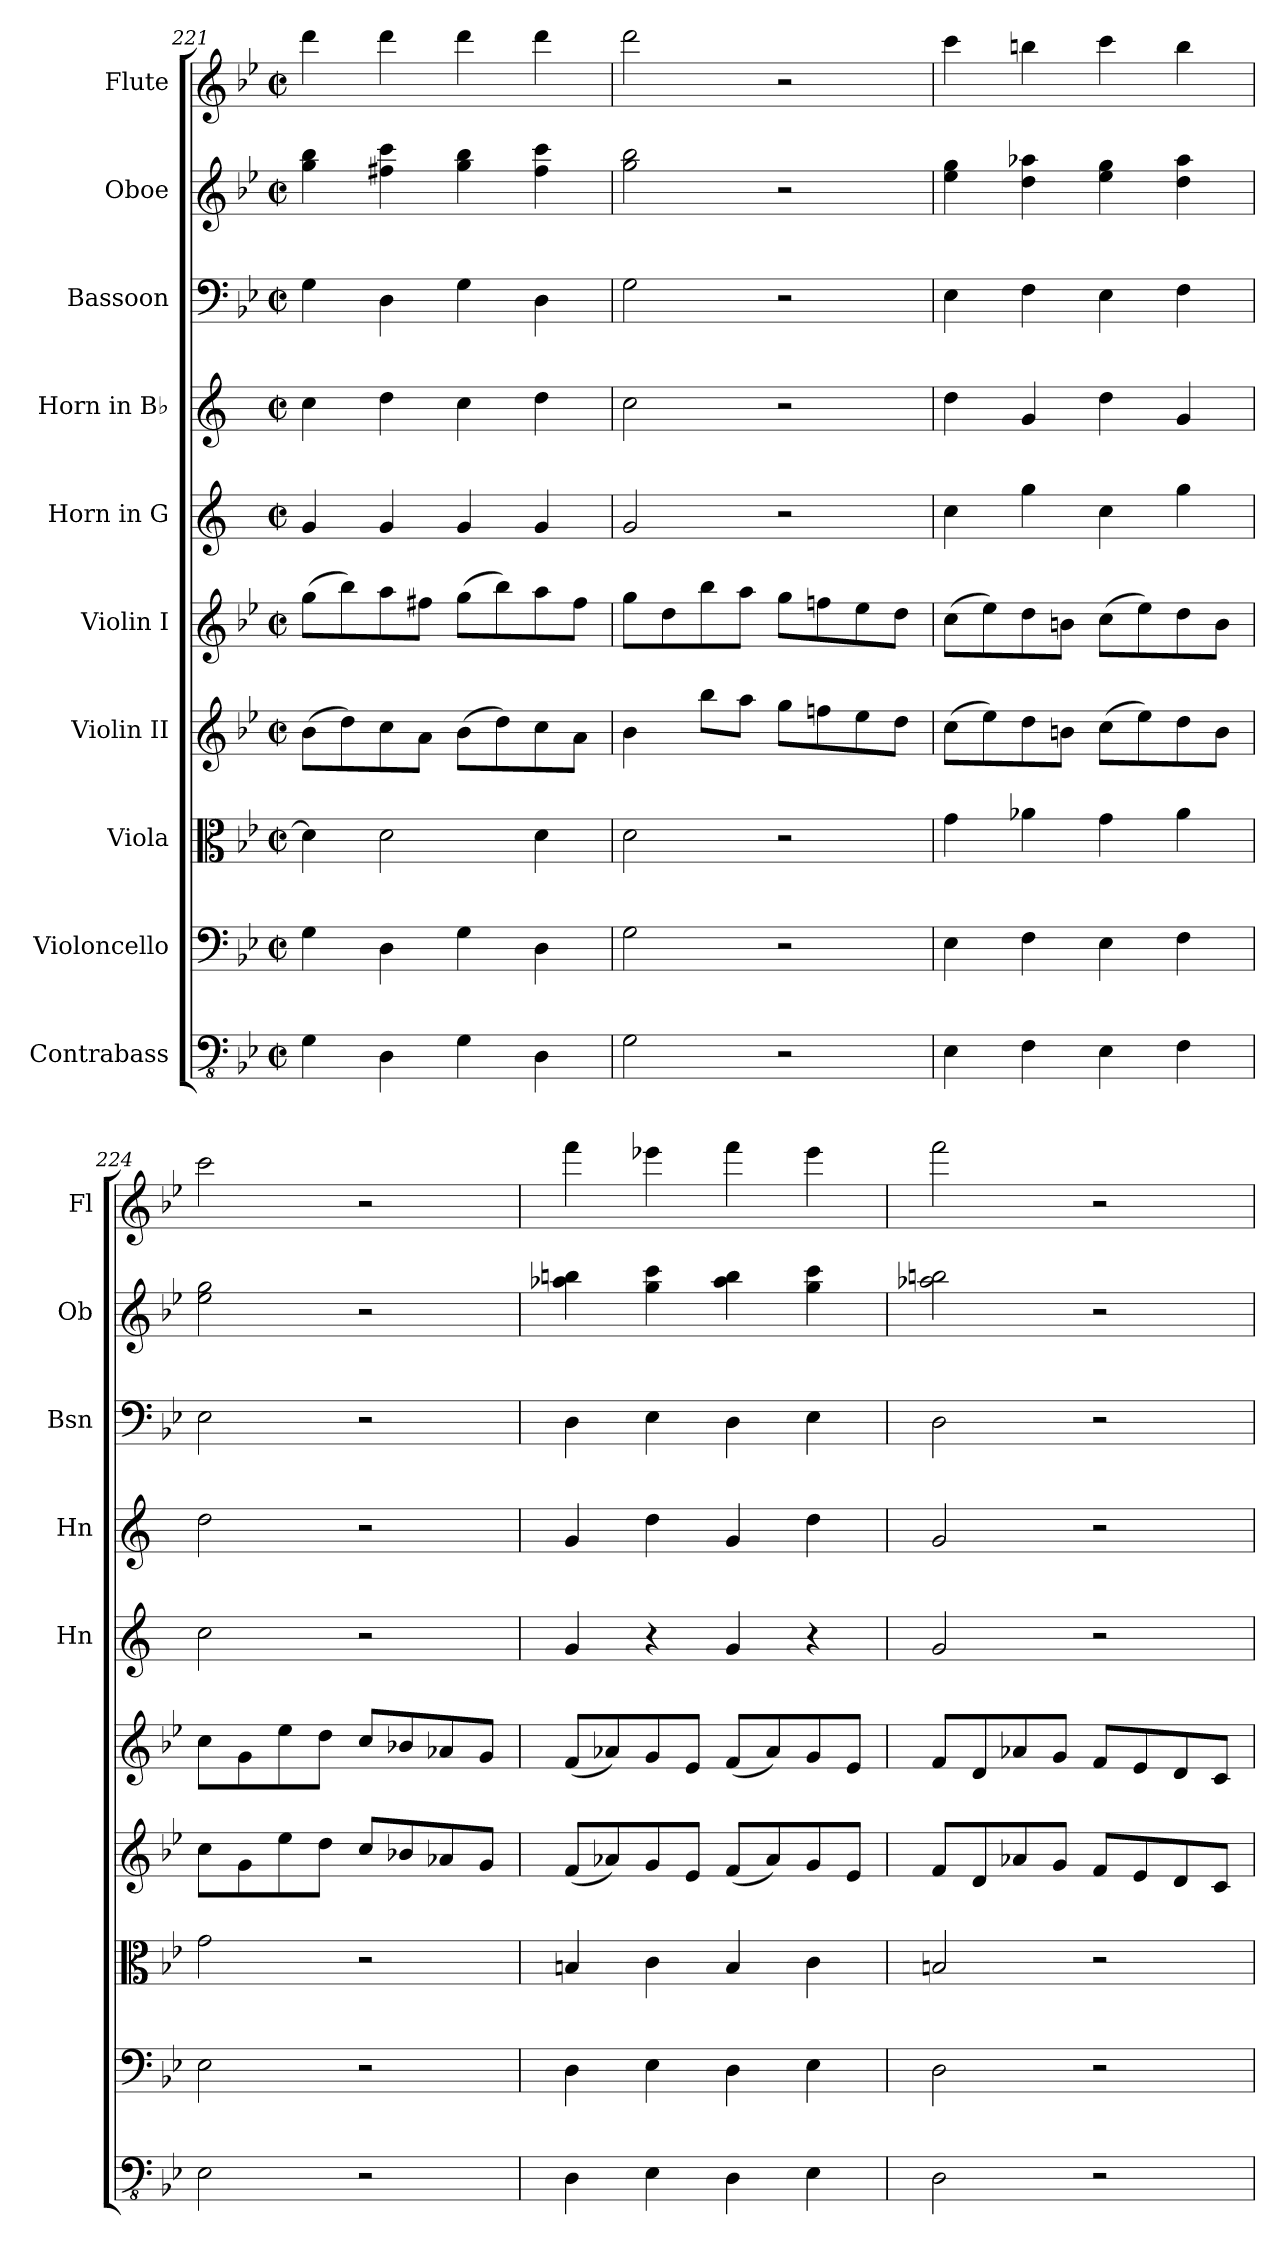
**kern	**kern	**kern	**kern	**kern	**kern	**kern	**kern	**kern	**kern
*part10	*part9	*part8	*part7	*part6	*part5	*part4	*part3	*part2	*part1
*staff10	*staff9	*staff8	*staff7	*staff6	*staff5	*staff4	*staff3	*staff2	*staff1
*I"Contrabass	*I"Violoncello	*I"Viola	*I"Violin II	*I"Violin I	*I"Horn in G	*I"Horn in B♭	*I"Bassoon	*I"Oboe	*I"Flute
*	*	*	*	*	*I'Hn	*I'Hn	*I'Bsn	*I'Ob	*I'Fl
!!LO:PB:g=z
*clefFv4	*clefF4	*clefC3	*clefG2	*clefG2	*clefG2	*clefG2	*clefF4	*clefG2	*clefG2
*	*	*	*	*	*ITrd3c5	*ITrd1c2	*	*	*
*k[b-e-]	*k[b-e-]	*k[b-e-]	*k[b-e-]	*k[b-e-]	*k[f#]	*k[b-e-]	*k[b-e-]	*k[b-e-]	*k[b-e-]
*M2/2	*M2/2	*M2/2	*M2/2	*M2/2	*M2/2	*M2/2	*M2/2	*M2/2	*M2/2
*met(c|)	*met(c|)	*met(c|)	*met(c|)	*met(c|)	*met(c|)	*met(c|)	*met(c|)	*met(c|)	*met(c|)
=221	=221	=221	=221	=221	=221	=221	=221	=221	=221
4GG\	4G\	4d\]	(>8b-\L	(>8gg\L	4d/	4b-\	4G\	4gg\ 4bb-\	4ddd\
.	.	.	8dd\)	8bb-\)	.	.	.	.	.
4DD\	4D\	2d\	8cc\	8aa\	4d/	4cc\	4D\	4ff#X\ 4ccc\	4ddd\
.	.	.	8a\J	8ff#X\J	.	.	.	.	.
4GG\	4G\	.	(>8b-\L	(>8gg\L	4d/	4b-\	4G\	4gg\ 4bb-\	4ddd\
.	.	.	8dd\)	8bb-\)	.	.	.	.	.
4DD\	4D\	4d\	8cc\	8aa\	4d/	4cc\	4D\	4ff#\ 4ccc\	4ddd\
.	.	.	8a\J	8ff#\J	.	.	.	.	.
=222	=222	=222	=222	=222	=222	=222	=222	=222	=222
2GG\	2G\	2d\	4b-\	8gg\L	2d/	2b-\	2G\	2gg\ 2bb-\	2ddd\
.	.	.	.	8dd\	.	.	.	.	.
.	.	.	8bb-\L	8bb-\	.	.	.	.	.
.	.	.	8aa\J	8aa\J	.	.	.	.	.
2r	2r	2r	8gg\L	8gg\L	2r	2r	2r	2r	2r
.	.	.	8ffn\	8ffn\	.	.	.	.	.
.	.	.	8ee-\	8ee-\	.	.	.	.	.
.	.	.	8dd\J	8dd\J	.	.	.	.	.
=223	=223	=223	=223	=223	=223	=223	=223	=223	=223
4EE-\	4E-\	4g\	(>8cc\L	(>8cc\L	4g\	4cc\	4E-\	4ee-\ 4gg\	4ccc\
.	.	.	8ee-\)	8ee-\)	.	.	.	.	.
4FF\	4F\	4a-X\	8dd\	8dd\	4dd\	4f/	4F\	4dd\ 4aa-X\	4bbn\
.	.	.	8bn\J	8bn\J	.	.	.	.	.
4EE-\	4E-\	4g\	(>8cc\L	(>8cc\L	4g\	4cc\	4E-\	4ee-\ 4gg\	4ccc\
.	.	.	8ee-\)	8ee-\)	.	.	.	.	.
4FF\	4F\	4a-\	8dd\	8dd\	4dd\	4f/	4F\	4dd\ 4aa-\	4bb\
.	.	.	8b\J	8b\J	.	.	.	.	.
=224	=224	=224	=224	=224	=224	=224	=224	=224	=224
2EE-\	2E-\	2g\	8cc\L	8cc\L	2g\	2cc\	2E-\	2ee-\ 2gg\	2ccc\
.	.	.	8g\	8g\	.	.	.	.	.
.	.	.	8ee-\	8ee-\	.	.	.	.	.
.	.	.	8dd\J	8dd\J	.	.	.	.	.
2r	2r	2r	8cc/L	8cc/L	2r	2r	2r	2r	2r
.	.	.	8b-X/	8b-X/	.	.	.	.	.
.	.	.	8a-X/	8a-X/	.	.	.	.	.
.	.	.	8g/J	8g/J	.	.	.	.	.
=225	=225	=225	=225	=225	=225	=225	=225	=225	=225
4DD\	4D\	4Bn/	(<8f/L	(<8f/L	4d/	4f/	4D\	4aa-X\ 4bbn\	4fff\
.	.	.	8a-X/)	8a-X/)	.	.	.	.	.
4EE-\	4E-\	4c\	8g/	8g/	4r	4cc\	4E-\	4gg\ 4ccc\	4eee-X\
.	.	.	8e-/J	8e-/J	.	.	.	.	.
4DD\	4D\	4B/	(<8f/L	(<8f/L	4d/	4f/	4D\	4aa-\ 4bb\	4fff\
.	.	.	8a-/)	8a-/)	.	.	.	.	.
4EE-\	4E-\	4c\	8g/	8g/	4r	4cc\	4E-\	4gg\ 4ccc\	4eee-\
.	.	.	8e-/J	8e-/J	.	.	.	.	.
=226	=226	=226	=226	=226	=226	=226	=226	=226	=226
2DD\	2D\	2Bn/	8f/L	8f/L	2d/	2f/	2D\	2aa-X\ 2bbn\	2fff\
.	.	.	8d/	8d/	.	.	.	.	.
.	.	.	8a-X/	8a-X/	.	.	.	.	.
.	.	.	8g/J	8g/J	.	.	.	.	.
2r	2r	2r	8f/L	8f/L	2r	2r	2r	2r	2r
.	.	.	8e-/	8e-/	.	.	.	.	.
.	.	.	8d/	8d/	.	.	.	.	.
.	.	.	8c/J	8c/J	.	.	.	.	.
=	=	=	=	=	=	=	=	=	=
*-	*-	*-	*-	*-	*-	*-	*-	*-	*-
